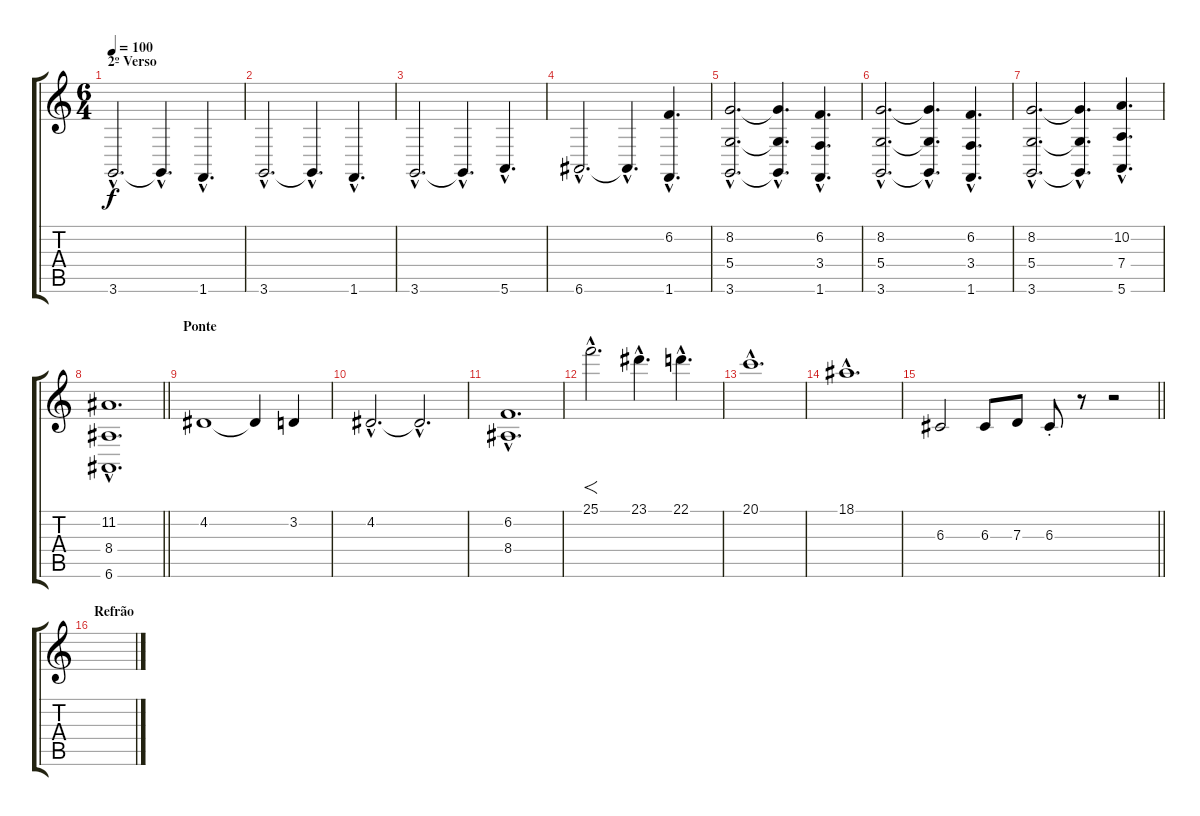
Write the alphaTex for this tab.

\track "" {instrument stringensemble1}
\staff {score tabs}
\tuning (E4 B3 G3 D3 A2 E2) {hide}
\ts (6 4)
\section ("" "2º Verso")
\tempo 100
\clef g2
\ks c
3.6{hac}.2{d dy f} 3.6{hac t}.4{d} 1.6{hac}.4{d} |
3.6{hac}.2{d} 3.6{hac t}.4{d} 1.6{hac}.4{d} |
3.6{hac}.2{d} 3.6{hac t}.4{d} 5.6{hac}.4{d} |
6.6{hac}.2{d} 6.6{hac t}.4{d} (6.2{hac} 1.6{hac}).4{d} |
(8.2{hac} 5.4{hac} 3.6{hac}).2{d} (8.2{hac t} 5.4{hac t} 3.6{hac t}).4{d} (6.2{hac} 3.4{hac} 1.6{hac}).4{d} |
(8.2{hac} 5.4{hac} 3.6{hac}).2{d} (8.2{hac t} 5.4{hac t} 3.6{hac t}).4{d} (6.2{hac} 3.4{hac} 1.6{hac}).4{d} |
(8.2{hac} 5.4{hac} 3.6{hac}).2{d} (8.2{hac t} 5.4{hac t} 3.6{hac t}).4{d} (10.2{hac} 7.4{hac} 5.6{hac}).4{d} |
\barLineRight lightlight
(11.2{hac} 8.4{hac} 6.6{hac}).1{d} |
\section ("" "Ponte")
4.2.1 4.2{t}.4 3.2.4 |
4.2{hac}.2{d} 4.2{hac t}.2{d} |
(6.2{hac} 8.4{hac}).1{d} |
25.1{hac}.2{f d} 23.1{hac}.4{d} 22.1{hac}.4{d} |
20.1{hac}.1{d} |
18.1{hac}.1{d} |
\barLineRight lightlight
6.3.2 6.3.8 7.3.8 6.3{st}.8 r.8 r.2 |
\section ("" "Refrão")
